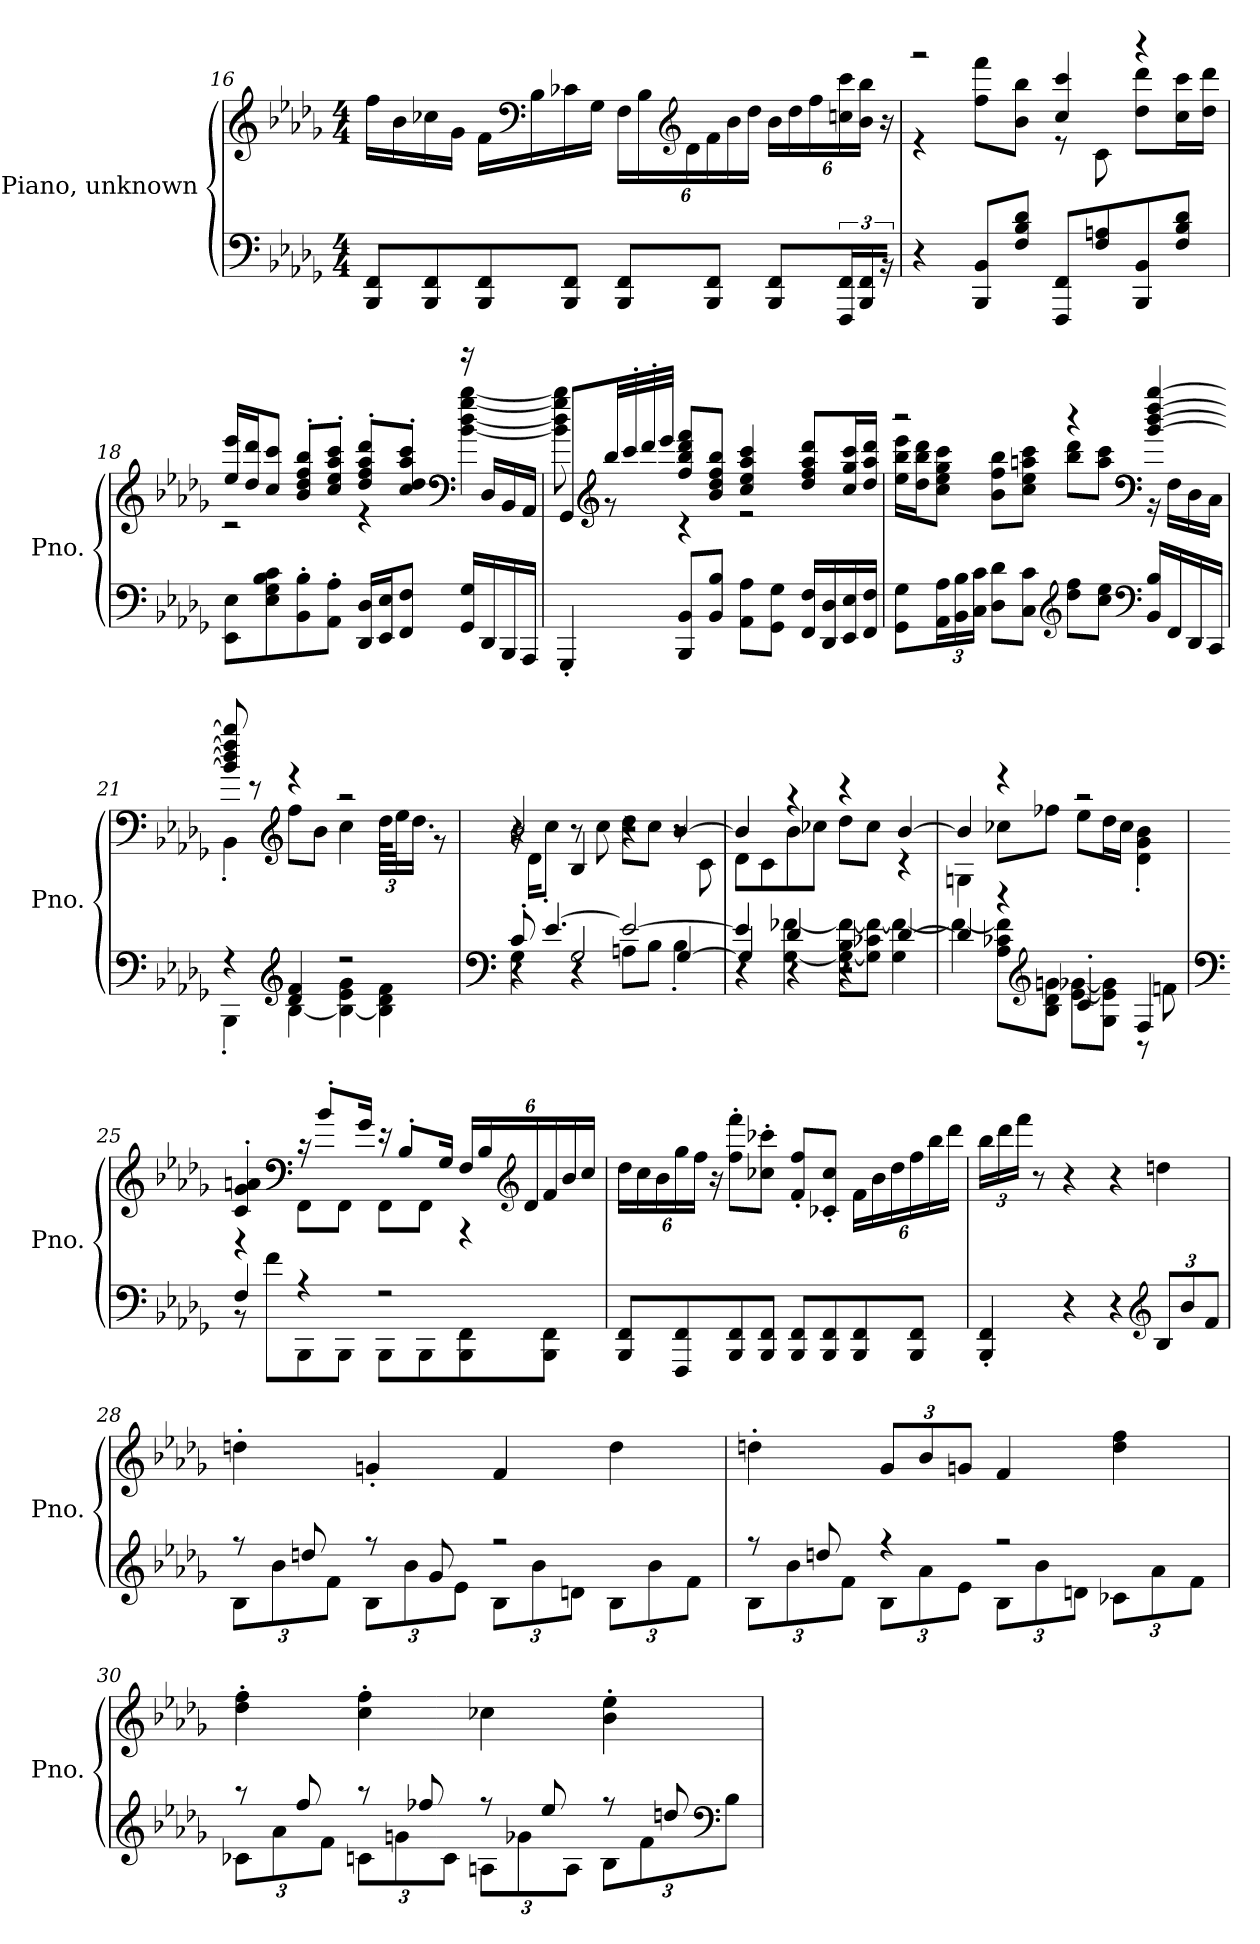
**kern	**kern
*part1	*part1
*staff2	*staff1
*I"Piano, unknown	*
*I'Pno.	*
!!LO:LB:g=z
*clefF4	*clefG2
*k[b-e-a-d-g-]	*k[b-e-a-d-g-]
*M4/4	*M4/4
=16	=16
8BBB-/ 8FF/L	16ff\LL
.	16b-\
8BBB-/ 8FF/	16cc-X\
.	16g-\JJ
8BBB-/ 8FF/	16f\LL
*	*clefF4
.	16B-\
8BBB-/ 8FF/J	16c-X\
.	16G-\JJ
*	*Xbrackettup
8BBB-/ 8FF/L	24F\LL
.	24B-\
*	*clefG2
.	24d-\
8BBB-/ 8FF/J	24f\
.	24b-\
.	24dd-\JJ
8BBB-/ 8FF/L	24b-\LL
.	24dd-\
.	24ff\
*	*brackettup
24FFF/ 24FF/L	24ccn\ 24ccc\
24BBB-/ 24FF/JJ	24b-\ 24bb-\JJ
24r	24r
=17	=17
*	*^
4r	2r	4r
8BBB-/ 8BB-/L	.	8ff\ 8fff\L
8F/ 8B-/ 8d-/J	.	8b-\ 8bb-\J
8FFF/ 8FF/L	4cc/ 4ccc/	8r
8F/ 8An/	.	8c\
8BBB-/ 8BB-/	4r	8dd-\ 8ddd-\L
8F/ 8B-/ 8d-/J	.	16cc\ 16ccc\L
.	.	16dd-\ 16ddd-\JJ
!!LO:LB:g=z	!!
=18	=18	=18
8EE-\ 8E-\L	16ee-/ 16eee-/LL	2r
.	16dd-/ 16ddd-/J	.
8E-\ 8G-\ 8B-\ 8c\	8cc/ 8ccc/J	.
8BB-\' 8B-\'	8b-/' 8dd-/' 8ff/' 8bb-/'L	.
8AA-\' 8A-\'J	8cc/' 8ee-/' 8aa-/' 8ccc/'J	.
16DD-/ 16D-/LL	8dd-/' 8ff/' 8aa-/' 8ddd-/'L	4r
16EE-/ 16E-/J	.	.
8FF/ 8F/J	8cc/' 8dd-/' 8aa-/' 8ccc/'J	.
*	*clefF4	*
16GG-/ 16G-/LL	16r	[4b-\ [4dd-\ [4gg-\ [4bb-\
16DD-/	16D-/LL	.
16BBB-/	16BB-/	.
16AAA-/JJ	16AA-/JJ	.
=19	=19	=19
4GGG-'/	8GG-/L	8b-\] 8dd-\] 8gg-\] 8bb-\]
*	*clefG2	*
.	32bb-/LL	8r
.	32ccc'/	.
.	32ddd-'/	.
.	32eee-/JJJ	.
8BBB-/ 8BB-/L	8ff/ 8bb-/ 8ddd-/ 8fff/L	4r
8BB-/ 8B-/J	8b-/ 8dd-/ 8ff/ 8bb-/J	.
8AA-\ 8A-\L	4cc/ 4ee-/ 4aa-/ 4ccc/	2r
8GG-\ 8G-\J	.	.
16FF/ 16F/LL	8dd-/ 8ff/ 8aa-/ 8ddd-/L	.
16DD-/ 16D-/	.	.
16EE-/ 16E-/	16cc/ 16gg-/ 16ccc/L	.
16FF/ 16F/JJ	16dd-/ 16aa-/ 16ddd-/JJ	.
!!LO:LB:g=z	!!
=20	=20	=20
8GG-\ 8G-\L	2r	16ee-\ 16bb-\ 16eee-\LL
.	.	16dd-\ 16bb-\ 16ddd-\J
*Xbrackettup	*	*
24AA-\ 24A-\L	.	8cc\ 8ee-\ 8gg-\ 8ccc\J
24BB-\ 24B-\	.	.
24C\ 24c\JJ	.	.
8D-\ 8d-\L	.	8b-\ 8ff\ 8bb-\L
8C\ 8c\J	.	8cc\ 8ee-\ 8aan\ 8ccc\J
*clefG2	*	*
8dd-\ 8ff\L	4r	8bb-\ 8ddd-\L
8cc\ 8ee-\J	.	8aa\ 8ccc\J
*clefF4	*clefF4	*
16BB-/ 16B-/LL	[4b-/ [4dd-/ [4ff/ [4bb-/	16r
16FF/	.	16F\LL
16DD-/	.	16D-\
16CC/JJ	.	16C\JJ
=21	=21	=21
*^	*	*
4r	4BBB-'\	8b-/] 8dd-/] 8ff/] 8bb-/]	4BB-'\
.	.	8r	.
*clefG2	*	*clefG2	*
4d-/ 4f/	[4B-\	4r	8ff\L
.	.	.	8b-\J
2r	4B-\_ 4e-\ 4g-\	2r	4cc\
*	*	*	*Xbrackettup
.	4B-\] 4d-\ 4f\	.	96dd-\KLLL
.	.	.	48ee-\J
.	.	.	16.dd-\JJ
.	.	.	8r
*v	*v	*	*
*	*v	*v
=22	=22
*clefF4	*
*^	*^
*	*^	*	*^
8c'/	4G-\	4r	2b-/	16r	4r
.	.	.	.	16d-\KL	.
[4.e-/	.	.	.	8cc'\J	.
.	4r	2G-/	.	8r	4B-/
.	.	.	.	8cc\	.
2e-/_	8An\L	.	4r	8dd-\L	2r
.	8B-\J	.	.	8cc\J	.
.	4B-'\	[4G-/	[4b-/	8r	.
.	.	.	.	8c\	.
*	*	*	*	*v	*v
!!LO:LB:g=z
=23	=23	=23	=23	=23
4e-/]	4r	4G-/]	4b-/]	8d-\L
.	.	.	.	8c\
4d-/	[4G-\ [4f-X\	4r	4r	8b-\
.	.	.	.	8cc-X\J
4r	8G-\_ 8B-\ 8f-\_L	2r	4r	8dd-\L
.	8G-\] 8c-X\ 8f-\_J	.	.	8cc-\J
[4d-/	4G-\ 4f-\_	.	[4b-/	4r
*	*v	*v	*	*
=24	=24	=24	=24
4d-/]	4f-\_	4b-/]	4Gn\
4r	8A-\ 8c-X\ 8f-\]L	4r	8cc-X\L
*clefG2	*	*	*
.	8B-\ 8d-\ 8gn\J	.	8ff-X\J
4c-'/	[8e-\ [8g-X\L	2r	8ee-\L
.	8G-\ 8e-\] 8g-\]J	.	16dd-\L
.	.	.	16cc-\JJ
4F/	8r	.	4d-\' 4g-\' 4b-\'
.	8fn\	.	.
!!LO:LB:g=z	!!
=25	=25	=25	=25
*clefF4	*	*	*
4F/	8r	4c/' 4g-/' 4an/'	4r
.	8f\L	.	.
*	*	*clefF4	*
4r	8BBB-\	16r	8FF\L
.	.	8b-'/L	.
.	8BBB-\J	.	8FF\J
.	.	16g-/Jk	.
2r	8BBB-\L	16r	8FF\L
.	.	8B-'/L	.
.	8BBB-\	.	8FF\J
.	.	16G-/Jk	.
.	8BBB-\ 8FF\	24F/LL	4r
.	.	24B-/	.
*	*	*clefG2	*
.	.	24d-/	.
.	8BBB-\ 8FF\J	24f/	.
.	.	24b-/	.
.	.	24cc/JJ	.
*v	*v	*	*
*	*v	*v
=26	=26
8BBB-/ 8FF/L	24dd-\LL
.	24cc\
.	24b-\
*	*brackettup
8FFF/ 8FF/	24gg-\
.	24ff\JJ
.	24r
8BBB-/ 8FF/	8ff\' 8fff\'L
8BBB-/ 8FF/J	8cc-X\' 8ccc-X\'J
8BBB-/ 8FF/L	8f/' 8ff/'L
8BBB-/ 8FF/	8c-X/' 8cc-/'J
*	*Xbrackettup
8BBB-/ 8FF/	24f\LL
.	24b-\
.	24dd-\
8BBB-/ 8FF/J	24ff\
.	24bb-\
.	24ddd-\JJ
!!LO:PB:g=z
=27	=27
4BBB-/' 4FF/'	24bb-\LL
.	24ddd-\
.	24fff\JJ
.	8r
4r	4r
4r	4r
*clefG2	*
12B-/L	4ddn\
12b-/	.
12f/J	.
=28	=28
*^	*
8r	12B-\L	4ddn'\
.	12b-\	.
8ddn/	.	.
.	12f\J	.
8r	12B-\L	4gn'/
.	12b-\	.
8g-/	.	.
.	12e-\J	.
2r	12B-\L	4f/
.	12b-\	.
.	12dn\J	.
.	12B-\L	4dd\
.	12b-\	.
.	12f\J	.
!!LO:LB:g=z
=29	=29	=29
8r	12B-\L	4ddn'\
.	12b-\	.
8ddn/	.	.
.	12f\J	.
4r	12B-\L	12g-/L
.	12a-\	12b-/
.	12e-\J	12gn/J
2r	12B-\L	4f/
.	12b-\	.
.	12dn\J	.
.	12c-X\L	4dd\ 4ff\
.	12a-\	.
.	12f\J	.
=30	=30	=30
8r	12c-X\L	4dd-\' 4ff\'
.	12a-\	.
8ff/	.	.
.	12f\J	.
8r	12cn\L	4cc\' 4ff\'
.	12gn\	.
8ff-X/	.	.
.	12c\J	.
8r	12An\L	4cc-X\
.	12g-X\	.
8ee-/	.	.
.	12A\J	.
8r	12B-\L	4b-\' 4ee-\'
.	12f\	.
8ddn/	.	.
*clefF4	*	*
.	12B-\J	.
*v	*v	*
=	=
*-	*-
